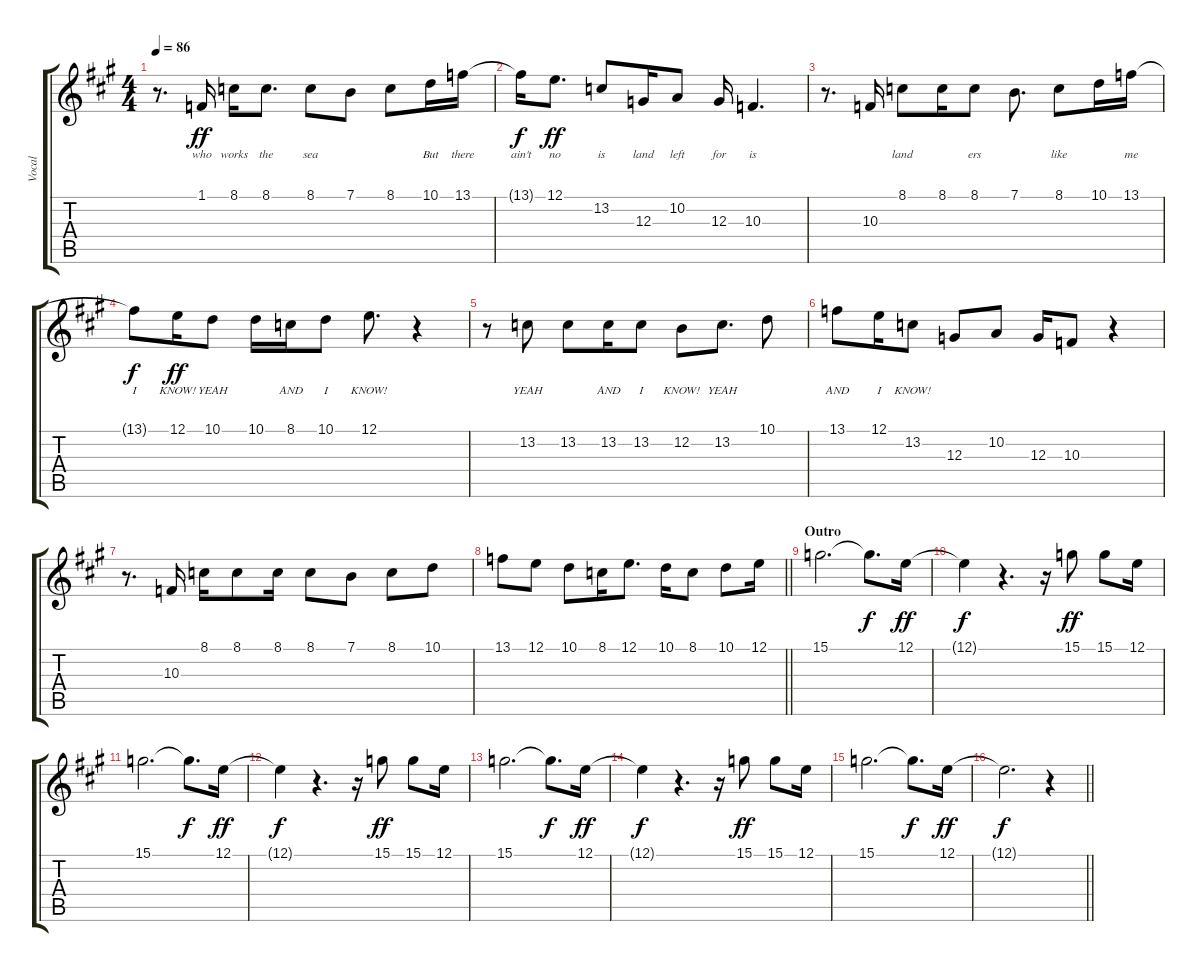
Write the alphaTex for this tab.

\track ("Vocal" "Vocal") {instrument lead2sawtooth}
\staff {score tabs}
\tuning (E4 B3 G3 D3 A2 E2) {hide}
\ts (4 4)
\tempo 86
\clef g2
\ks a
r.8{d dy ff} 1.1.16{lyrics (0 "who") lyrics (1 "") lyrics (2 "") lyrics (3 "") lyrics (4 "")} 8.1.16{lyrics (0 "works") lyrics (1 "") lyrics (2 "") lyrics (3 "") lyrics (4 "")} 8.1.8{d lyrics (0 "the") lyrics (1 "") lyrics (2 "") lyrics (3 "") lyrics (4 "")} 8.1.8{lyrics (0 "sea") lyrics (1 "") lyrics (2 "") lyrics (3 "") lyrics (4 "")} 7.1.8{lyrics (0 "") lyrics (1 "") lyrics (2 "") lyrics (3 "") lyrics (4 "")} 8.1.8{lyrics (0 "") lyrics (1 "") lyrics (2 "") lyrics (3 "") lyrics (4 "")} 10.1.16{lyrics (0 "But") lyrics (1 "") lyrics (2 "") lyrics (3 "") lyrics (4 "")} 13.1.16{lyrics (0 "there") lyrics (1 "") lyrics (2 "") lyrics (3 "") lyrics (4 "")} |
13.1{t}.16{lyrics (0 "ain't") lyrics (1 "") lyrics (2 "") lyrics (3 "") lyrics (4 "") dy f} 12.1.8{d lyrics (0 "no") lyrics (1 "") lyrics (2 "") lyrics (3 "") lyrics (4 "") dy ff} 13.2.8{lyrics (0 "is") lyrics (1 "") lyrics (2 "") lyrics (3 "") lyrics (4 "")} 12.3.16{lyrics (0 "land") lyrics (1 "") lyrics (2 "") lyrics (3 "") lyrics (4 "")} 10.2.8{lyrics (0 "left") lyrics (1 "") lyrics (2 "") lyrics (3 "") lyrics (4 "")} 12.3.16{lyrics (0 "for") lyrics (1 "") lyrics (2 "") lyrics (3 "") lyrics (4 "")} 10.3.4{d lyrics (0 "is") lyrics (1 "") lyrics (2 "") lyrics (3 "") lyrics (4 "")} |
r.8{d} 10.3.16{lyrics (0 "") lyrics (1 "") lyrics (2 "") lyrics (3 "") lyrics (4 "")} 8.1.8{lyrics (0 "land") lyrics (1 "") lyrics (2 "") lyrics (3 "") lyrics (4 "")} 8.1.16{lyrics (0 "") lyrics (1 "") lyrics (2 "") lyrics (3 "") lyrics (4 "")} 8.1.8{lyrics (0 "ers") lyrics (1 "") lyrics (2 "") lyrics (3 "") lyrics (4 "")} 7.1.8{d lyrics (0 "") lyrics (1 "") lyrics (2 "") lyrics (3 "") lyrics (4 "")} 8.1.8{lyrics (0 "like") lyrics (1 "") lyrics (2 "") lyrics (3 "") lyrics (4 "")} 10.1.16{lyrics (0 "") lyrics (1 "") lyrics (2 "") lyrics (3 "") lyrics (4 "")} 13.1.16{lyrics (0 "me") lyrics (1 "") lyrics (2 "") lyrics (3 "") lyrics (4 "")} |
13.1{t}.8{lyrics (0 "I") lyrics (1 "") lyrics (2 "") lyrics (3 "") lyrics (4 "") dy f} 12.1.16{lyrics (0 "KNOW!") lyrics (1 "") lyrics (2 "") lyrics (3 "") lyrics (4 "") dy ff} 10.1.8{lyrics (0 "YEAH") lyrics (1 "") lyrics (2 "") lyrics (3 "") lyrics (4 "")} 10.1.16{lyrics (0 "") lyrics (1 "") lyrics (2 "") lyrics (3 "") lyrics (4 "")} 8.1.16{lyrics (0 "AND") lyrics (1 "") lyrics (2 "") lyrics (3 "") lyrics (4 "")} 10.1.8{lyrics (0 "I") lyrics (1 "") lyrics (2 "") lyrics (3 "") lyrics (4 "")} 12.1.8{d lyrics (0 "KNOW!") lyrics (1 "") lyrics (2 "") lyrics (3 "") lyrics (4 "")} r.4 |
r.8 13.2.8{lyrics (0 "YEAH") lyrics (1 "") lyrics (2 "") lyrics (3 "") lyrics (4 "")} 13.2.8{lyrics (0 "") lyrics (1 "") lyrics (2 "") lyrics (3 "") lyrics (4 "")} 13.2.16{lyrics (0 "AND") lyrics (1 "") lyrics (2 "") lyrics (3 "") lyrics (4 "")} 13.2.8{lyrics (0 "I") lyrics (1 "") lyrics (2 "") lyrics (3 "") lyrics (4 "")} 12.2.8{lyrics (0 "KNOW!") lyrics (1 "") lyrics (2 "") lyrics (3 "") lyrics (4 "")} 13.2.8{d lyrics (0 "YEAH") lyrics (1 "") lyrics (2 "") lyrics (3 "") lyrics (4 "")} 10.1.8{lyrics (0 "") lyrics (1 "") lyrics (2 "") lyrics (3 "") lyrics (4 "")} |
13.1.8{lyrics (0 "AND") lyrics (1 "") lyrics (2 "") lyrics (3 "") lyrics (4 "")} 12.1.16{lyrics (0 "I") lyrics (1 "") lyrics (2 "") lyrics (3 "") lyrics (4 "")} 13.2.8{lyrics (0 "KNOW!") lyrics (1 "") lyrics (2 "") lyrics (3 "") lyrics (4 "")} 12.3.8 10.2.8 12.3.16 10.3.8 r.4 |
r.8{d} 10.3.16 8.1.16 8.1.8 8.1.16 8.1.8 7.1.8 8.1.8 10.1.8 |
\barLineRight lightlight
13.1.8 12.1.8 10.1.8 8.1.16 12.1.8{d} 10.1.16 8.1.8 10.1.8 12.1.16 |
\section ("" "Outro")
15.1.2{d} 15.1{t}.8{d dy f} 12.1.16{dy ff} |
12.1{t}.4{dy f} r.4{d} r.16 15.1.8{dy ff} 15.1.8 12.1.16 |
15.1.2{d} 15.1{t}.8{d dy f} 12.1.16{dy ff} |
12.1{t}.4{dy f} r.4{d} r.16 15.1.8{dy ff} 15.1.8 12.1.16 |
15.1.2{d} 15.1{t}.8{d dy f} 12.1.16{dy ff} |
12.1{t}.4{dy f} r.4{d} r.16 15.1.8{dy ff} 15.1.8 12.1.16 |
15.1.2{d} 15.1{t}.8{d dy f} 12.1.16{dy ff} |
\barLineRight lightlight
12.1{t}.2{d dy f} r.4
